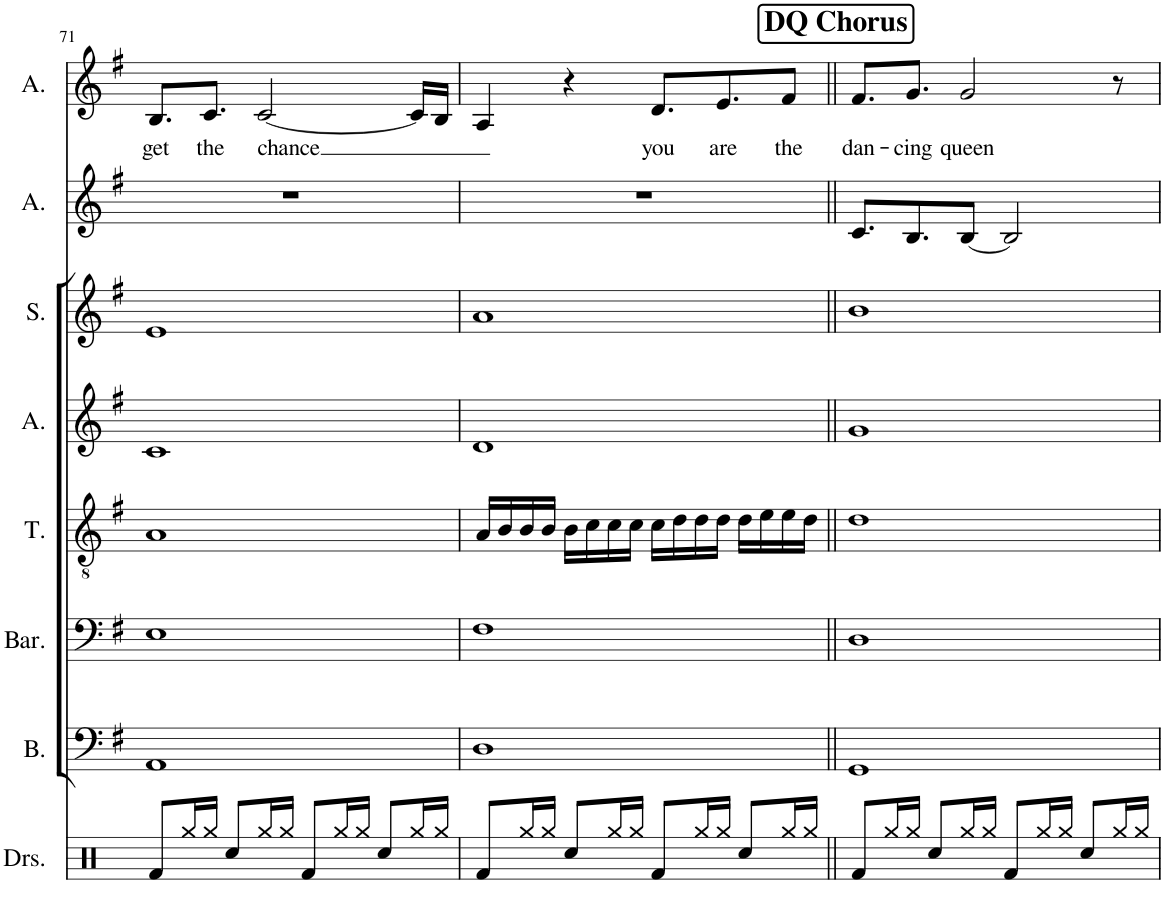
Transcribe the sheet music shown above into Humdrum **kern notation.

**kern	**kern	**kern	**kern	**kern	**kern	**kern	**kern	**text
*part8	*part7	*part6	*part5	*part4	*part3	*part2	*part1	*part1
*staff8	*staff7	*staff6	*staff5	*staff4	*staff3	*staff2	*staff1	*staff1
*I"Drumset	*I"Bass	*I"Baritone	*I"Tenor	*I"Alto	*I"Soprano	*I"Alto	*I"Alto	*
*I'Drs.	*I'B.	*I'Bar.	*I'T.	*I'A.	*I'S.	*I'A.	*I'A.	*
!!LO:PB:g=z
*clefX	*clefF4	*clefF4	*clefGv2	*clefG2	*clefG2	*clefG2	*clefG2	*
*k[]	*k[f#]	*k[f#]	*k[f#]	*k[f#]	*k[f#]	*k[f#]	*k[f#]	*
*M4/4	*M4/4	*M4/4	*M4/4	*M4/4	*M4/4	*M4/4	*M4/4	*
=71	=71	=71	=71	=71	=71	=71	=71	=71
!	!	!	!	!	!	!	!	!LO:LY:b
8Rf/L	1AA	1E	1A	1c	1e	1r	8.B/L	get
16Rgg/L	.	.	.	.	.	.	.	.
!	!	!	!	!	!	!	!	!LO:LY:b
16Rgg/JJ	.	.	.	.	.	.	8.c/J	the
8Rcc/L	.	.	.	.	.	.	.	.
!	!	!	!	!	!	!	!	!LO:LY:b
16Rgg/L	.	.	.	.	.	.	[2c/	chance
16Rgg/JJ	.	.	.	.	.	.	.	.
8Rf/L	.	.	.	.	.	.	.	.
16Rgg/L	.	.	.	.	.	.	.	.
16Rgg/JJ	.	.	.	.	.	.	.	.
8Rcc/L	.	.	.	.	.	.	.	.
16Rgg/L	.	.	.	.	.	.	16c/LL]	.
16Rgg/JJ	.	.	.	.	.	.	16B/JJ	.
=72	=72	=72	=72	=72	=72	=72	=72	=72
8Rf/L	1D	1F#	16A/LL	1d	1a	1r	4A/	.
.	.	.	16B/	.	.	.	.	.
16Rgg/L	.	.	16B/	.	.	.	.	.
16Rgg/JJ	.	.	16B/JJ	.	.	.	.	.
8Rcc/L	.	.	16B\LL	.	.	.	4r	.
.	.	.	16c\	.	.	.	.	.
16Rgg/L	.	.	16c\	.	.	.	.	.
16Rgg/JJ	.	.	16c\JJ	.	.	.	.	.
!	!	!	!	!	!	!	!	!LO:LY:b
8Rf/L	.	.	16c\LL	.	.	.	8.d/L	you
.	.	.	16d\	.	.	.	.	.
16Rgg/L	.	.	16d\	.	.	.	.	.
!	!	!	!	!	!	!	!	!LO:LY:b
16Rgg/JJ	.	.	16d\JJ	.	.	.	8.e/	are
8Rcc/L	.	.	16d\LL	.	.	.	.	.
.	.	.	16e\	.	.	.	.	.
!	!	!	!	!	!	!	!	!LO:LY:b
16Rgg/L	.	.	16e\	.	.	.	8f#/J	the
16Rgg/JJ	.	.	16d\JJ	.	.	.	.	.
!!LO:REH:place=s1:a:B:cj:fs=14:t=DQ Chorus
=73||	=73||	=73||	=73||	=73||	=73||	=73||	=73||	=73||
!	!	!	!	!	!	!	!	!LO:LY:b
8Rf/L	1GG	1D	1d	1g	1b	8.c/L	8.f#/L	dan-
16Rgg/L	.	.	.	.	.	.	.	.
!	!	!	!	!	!	!	!	!LO:LY:b
16Rgg/JJ	.	.	.	.	.	8.B/	8.g/J	-cing
8Rcc/L	.	.	.	.	.	.	.	.
!	!	!	!	!	!	!	!	!LO:LY:b
16Rgg/L	.	.	.	.	.	[8B/J	2g/	queen
16Rgg/JJ	.	.	.	.	.	.	.	.
8Rf/L	.	.	.	.	.	2B/]	.	.
16Rgg/L	.	.	.	.	.	.	.	.
16Rgg/JJ	.	.	.	.	.	.	.	.
8Rcc/L	.	.	.	.	.	.	.	.
16Rgg/L	.	.	.	.	.	.	8r	.
16Rgg/JJ	.	.	.	.	.	.	.	.
=	=	=	=	=	=	=	=	=
*-	*-	*-	*-	*-	*-	*-	*-	*-
